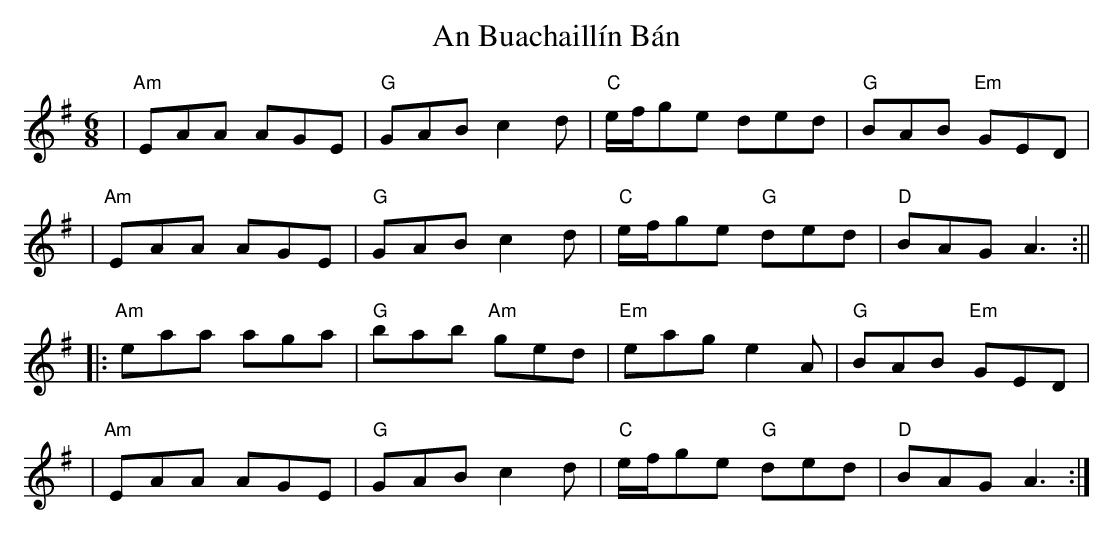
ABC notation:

X:1
T: An Buachaill\'in B\'an
M: 6/8
L: 1/8
K: Ador
|  "Am"EAA AGE | "G"GAB     c2d | "C"e/f/ge    ded | "G"BAB "Em"GED |
|  "Am"EAA AGE | "G"GAB     c2d | "C"e/f/ge "G"ded | "D"BAG     A3 :||
|: "Am"eaa aga | "G"bab "Am"ged | "Em"eag      e2A | "G"BAB "Em"GED |
|  "Am"EAA AGE | "G"GAB     c2d | "C"e/f/ge "G"ded | "D"BAG     A3 :|
